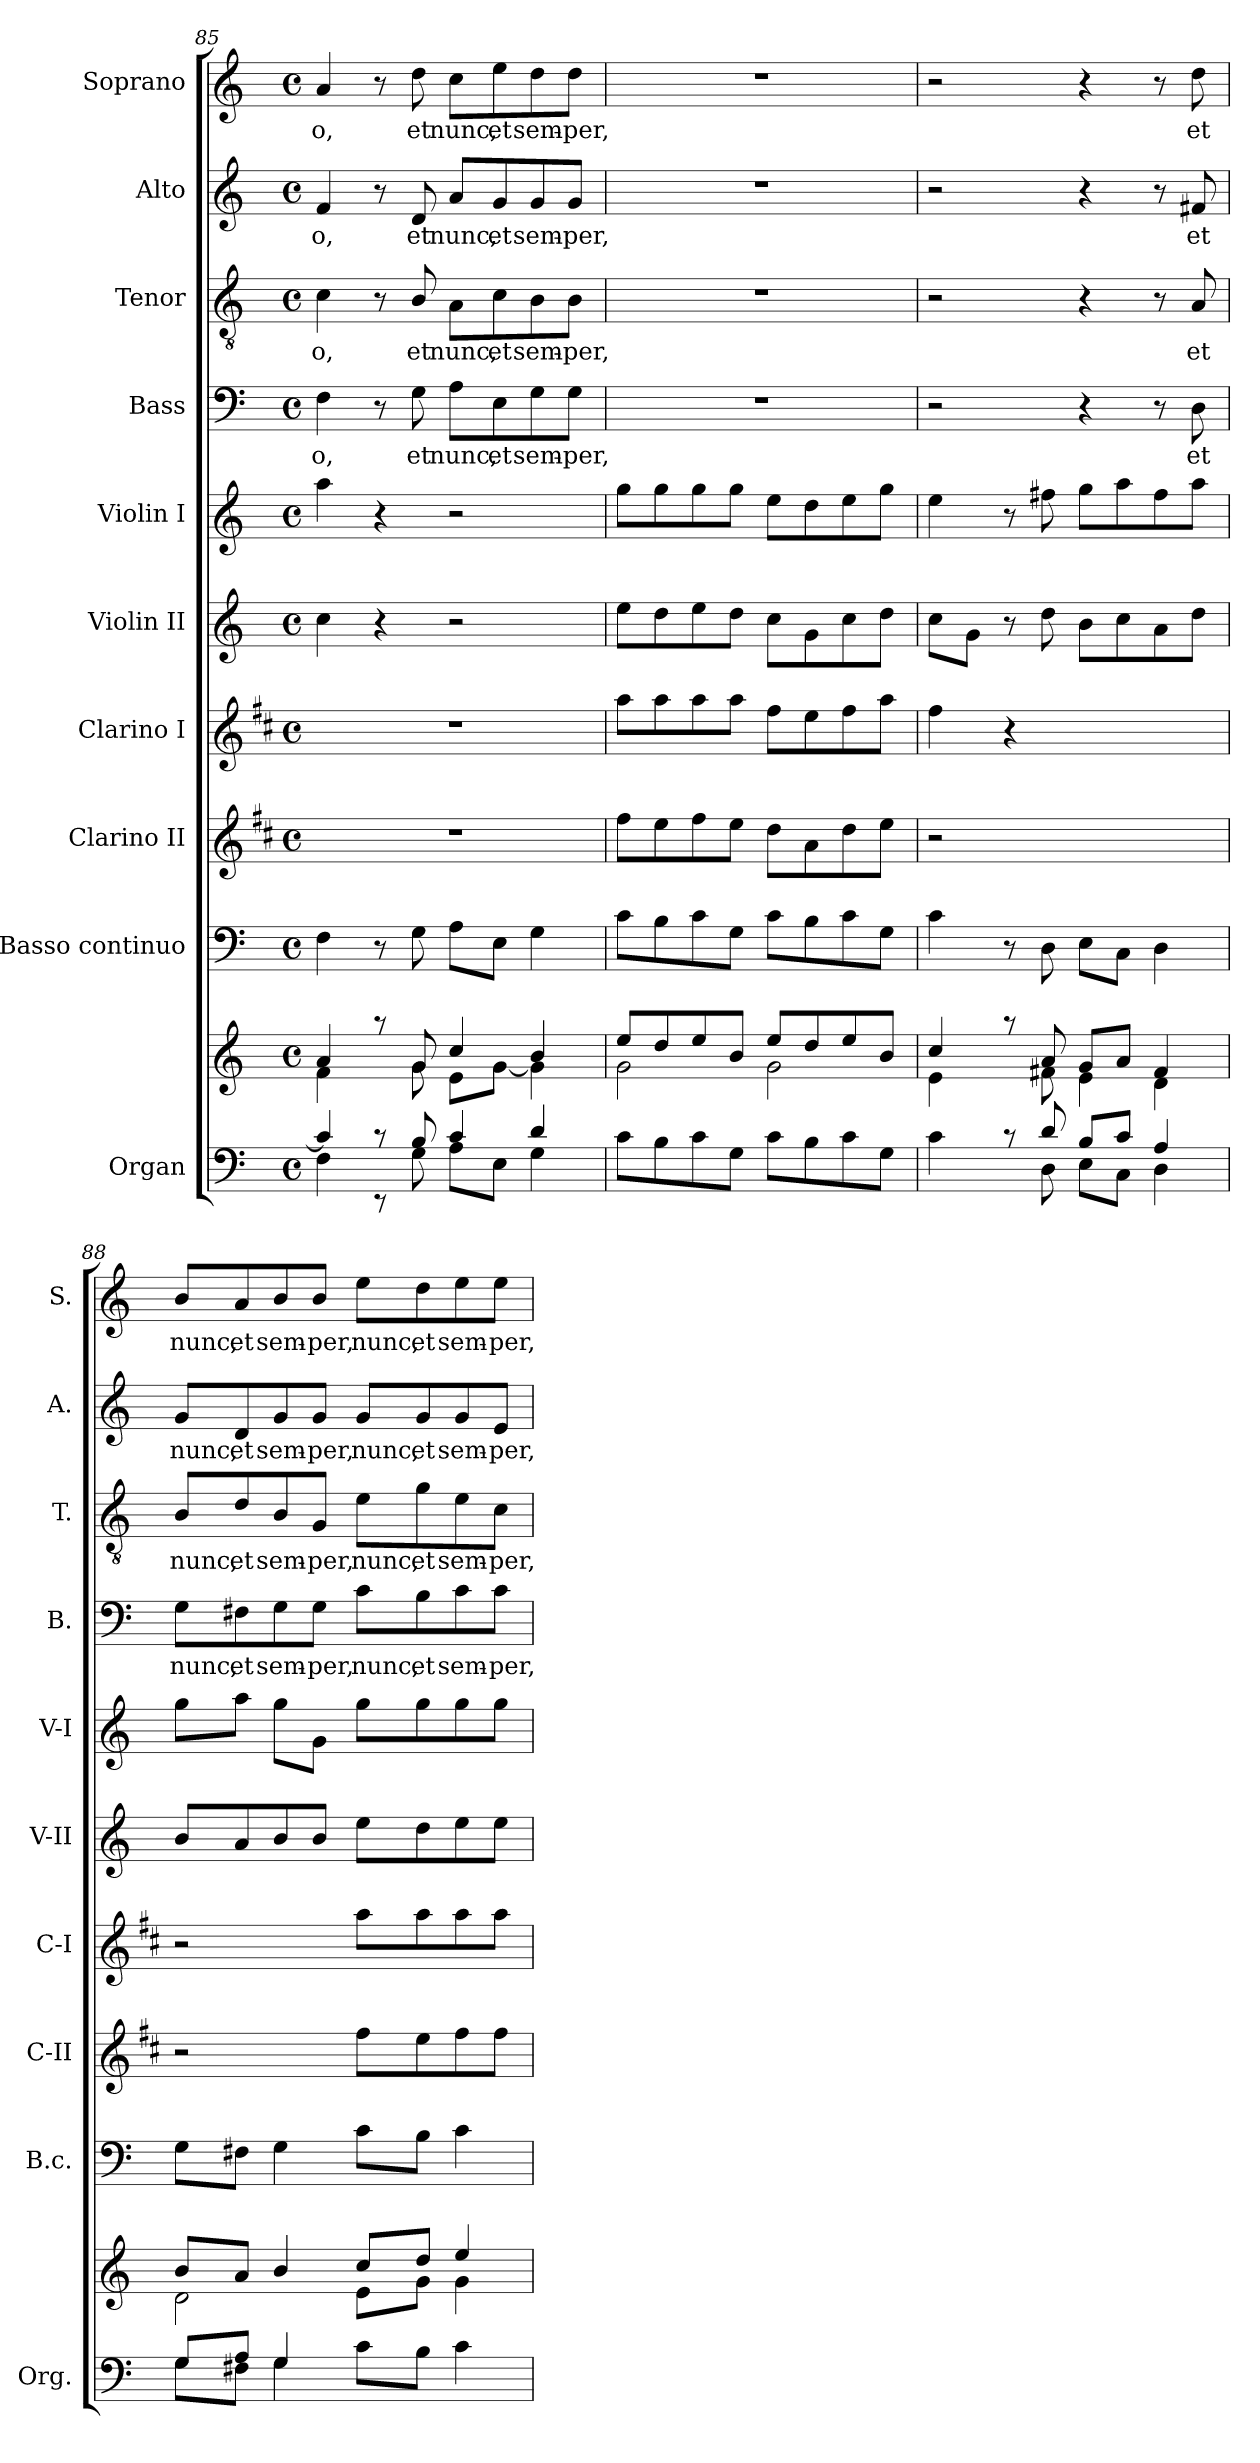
**kern	**kern	**kern	**kern	**kern	**kern	**kern	**kern	**text	**kern	**text	**kern	**text	**kern	**text
*part10	*part10	*part9	*part8	*part7	*part6	*part5	*part4	*part4	*part3	*part3	*part2	*part2	*part1	*part1
*staff11	*staff10	*staff9	*staff8	*staff7	*staff6	*staff5	*staff4	*staff4	*staff3	*staff3	*staff2	*staff2	*staff1	*staff1
*I"Organ	*	*I"Basso  continuo	*I"Clarino II	*I"Clarino I	*I"Violin II	*I"Violin I	*I"Bass	*	*I"Tenor	*	*I"Alto	*	*I"Soprano	*
*I'Org.	*	*I'B.c.	*I'C-II	*I'C-I	*I'V-II	*I'V-I	*I'B.	*	*I'T.	*	*I'A.	*	*I'S.	*
*clefF4	*clefG2	*clefF4	*clefG2	*clefG2	*clefG2	*clefG2	*clefF4	*	*clefGv2	*	*clefG2	*	*clefG2	*
*	*	*	*ITrd1c2	*ITrd1c2	*	*	*	*	*	*	*	*	*	*
*k[]	*k[]	*k[]	*k[]	*k[]	*k[]	*k[]	*k[]	*	*k[]	*	*k[]	*	*k[]	*
*C:	*C:	*C:	*C:	*C:	*C:	*C:	*C:	*	*C:	*	*C:	*	*C:	*
*M4/4	*M4/4	*M4/4	*M4/4	*M4/4	*M4/4	*M4/4	*M4/4	*	*M4/4	*	*M4/4	*	*M4/4	*
*met(c)	*met(c)	*met(c)	*met(c)	*met(c)	*met(c)	*met(c)	*met(c)	*	*met(c)	*	*met(c)	*	*met(c)	*
=85	=85	=85	=85	=85	=85	=85	=85	=85	=85	=85	=85	=85	=85	=85
*^	*^	*	*	*	*	*	*	*	*	*	*	*	*	*
!	!	!	!	!	!	!	!	!	!	!LO:LY:b	!	!LO:LY:b	!	!LO:LY:b	!	!LO:LY:b
4c/]	4F\	4a/	4f\	4F\	1r	1r	4cc\	4aa\	4F\	-o,	4c\	-o,	4f/	-o,	4a/	-o,
8rc	8rEE	8raa	8ryy	8r	.	.	4r	4r	8r	.	8r	.	8r	.	8r	.
!	!	!	!	!	!	!	!	!	!	!LO:LY:b	!	!LO:LY:b	!	!LO:LY:b	!	!LO:LY:b
8B/	8G\	8g/	8g\	8G\	.	.	.	.	8G\	et	8B/	et	8d/	et	8dd\	et
!	!	!	!	!	!	!	!	!	!	!LO:LY:b	!	!LO:LY:b	!	!LO:LY:b	!	!LO:LY:b
4c/	8A\L	4cc/	8e\L	8A\L	.	.	2r	2r	8A\L	nunc,	8A\L	nunc,	8a/L	nunc,	8cc\L	nunc,
!	!	!	!	!	!	!	!	!	!	!LO:LY:b	!	!LO:LY:b	!	!LO:LY:b	!	!LO:LY:b
.	8E\J	.	[<8g\J	8E\J	.	.	.	.	8E\	et	8c\	et	8g/	et	8ee\	et
!	!	!	!	!	!	!	!	!	!	!LO:LY:b	!	!LO:LY:b	!	!LO:LY:b	!	!LO:LY:b
4d/	4G\	4b/	4g\]	4G\	.	.	.	.	8G\	sem-	8B\	sem-	8g/	sem-	8dd\	sem-
!	!	!	!	!	!	!	!	!	!	!LO:LY:b	!	!LO:LY:b	!	!LO:LY:b	!	!LO:LY:b
.	.	.	.	.	.	.	.	.	8G\J	-per,	8B\J	-per,	8g/J	-per,	8dd\J	-per,
*v	*v	*	*	*	*	*	*	*	*	*	*	*	*	*	*	*
=86	=86	=86	=86	=86	=86	=86	=86	=86	=86	=86	=86	=86	=86	=86	=86
8c\L	8ee/L	2g\	8c\L	8ee\L	8gg\L	8ee\L	8gg\L	1r	.	1r	.	1r	.	1r	.
8B\	8dd/	.	8B\	8dd\	8gg\	8dd\	8gg\	.	.	.	.	.	.	.	.
8c\	8ee/	.	8c\	8ee\	8gg\	8ee\	8gg\	.	.	.	.	.	.	.	.
8G\J	8b/J	.	8G\J	8dd\J	8gg\J	8dd\J	8gg\J	.	.	.	.	.	.	.	.
8c\L	8ee/L	2g\	8c\L	8cc\L	8ee\L	8cc\L	8ee\L	.	.	.	.	.	.	.	.
8B\	8dd/	.	8B\	8g\	8dd\	8g\	8dd\	.	.	.	.	.	.	.	.
8c\	8ee/	.	8c\	8cc\	8ee\	8cc\	8ee\	.	.	.	.	.	.	.	.
8G\J	8b/J	.	8G\J	8dd\J	8gg\J	8dd\J	8gg\J	.	.	.	.	.	.	.	.
=87	=87	=87	=87	=87	=87	=87	=87	=87	=87	=87	=87	=87	=87	=87	=87
*^	*	*	*	*	*	*	*	*	*	*	*	*	*	*	*
4c\	4.ryy	4cc/	4e\	4c\	2r	4ee\	8cc\L	4ee\	2r	.	2r	.	2r	.	2r	.
.	.	.	.	.	.	.	8g\J	.	.	.	.	.	.	.	.	.
8rc	.	8raa	8ryy	8r	.	4r	8r	8r	.	.	.	.	.	.	.	.
8D\	8d/	8a/	8f#X\	8D\	.	.	8dd\	8ff#X\	.	.	.	.	.	.	.	.
8E\L	8B/L	8g/L	4e\	8E\L	2ryy	2ryy	8b\L	8gg\L	4r	.	4r	.	4r	.	4r	.
8C\J	8c/J	8a/J	.	8C\J	.	.	8cc\	8aa\	.	.	.	.	.	.	.	.
4D\	4A/	4f#/	4d\	4D\	.	.	8a\	8ff#\	8r	.	8r	.	8r	.	8r	.
!	!	!	!	!	!	!	!	!	!	!LO:LY:b	!	!LO:LY:b	!	!LO:LY:b	!	!LO:LY:b
.	.	.	.	.	.	.	8dd\J	8aa\J	8D\	et	8A/	et	8f#X/	et	8dd\	et
!!LO:PB:g=z
=88	=88	=88	=88	=88	=88	=88	=88	=88	=88	=88	=88	=88	=88	=88	=88	=88
!	!	!	!	!	!	!	!	!	!	!LO:LY:b	!	!LO:LY:b	!	!LO:LY:b	!	!LO:LY:b
8G/L	8G\L	8b/L	2d\	8G\L	2r	2r	8b/L	8gg\L	8G\L	nunc,	8B/L	nunc,	8g/L	nunc,	8b/L	nunc,
!	!	!	!	!	!	!	!	!	!	!LO:LY:b	!	!LO:LY:b	!	!LO:LY:b	!	!LO:LY:b
8A/J	8F#X\J	8a/J	.	8F#X\J	.	.	8a/	8aa\J	8F#X\	et	8d/	et	8d/	et	8a/	et
!	!	!	!	!	!	!	!	!	!	!LO:LY:b	!	!LO:LY:b	!	!LO:LY:b	!	!LO:LY:b
4G/	4G\	4b/	.	4G\	.	.	8b/	8gg\L	8G\	sem-	8B/	sem-	8g/	sem-	8b/	sem-
!	!	!	!	!	!	!	!	!	!	!LO:LY:b	!	!LO:LY:b	!	!LO:LY:b	!	!LO:LY:b
.	.	.	.	.	.	.	8b/J	8g\J	8G\J	-per,	8G/J	-per,	8g/J	-per,	8b/J	-per,
!	!	!	!	!	!	!	!	!	!	!LO:LY:b	!	!LO:LY:b	!	!LO:LY:b	!	!LO:LY:b
2ryy	8c\L	8cc/L	8e\L	8c\L	8ee\L	8gg\L	8ee\L	8gg\L	8c\L	nunc,	8e\L	nunc,	8g/L	nunc,	8ee\L	nunc,
!	!	!	!	!	!	!	!	!	!	!LO:LY:b	!	!LO:LY:b	!	!LO:LY:b	!	!LO:LY:b
.	8B\J	8dd/J	8g\J	8B\J	8dd\	8gg\	8dd\	8gg\	8B\	et	8g\	et	8g/	et	8dd\	et
!	!	!	!	!	!	!	!	!	!	!LO:LY:b	!	!LO:LY:b	!	!LO:LY:b	!	!LO:LY:b
.	4c\	4ee/	4g\	4c\	8ee\	8gg\	8ee\	8gg\	8c\	sem-	8e\	sem-	8g/	sem-	8ee\	sem-
!	!	!	!	!	!	!	!	!	!	!LO:LY:b	!	!LO:LY:b	!	!LO:LY:b	!	!LO:LY:b
.	.	.	.	.	8ee\J	8gg\J	8ee\J	8gg\J	8c\J	-per,	8c\J	-per,	8e/J	-per,	8ee\J	-per,
*v	*v	*	*	*	*	*	*	*	*	*	*	*	*	*	*	*
*	*v	*v	*	*	*	*	*	*	*	*	*	*	*	*	*
=	=	=	=	=	=	=	=	=	=	=	=	=	=	=
*-	*-	*-	*-	*-	*-	*-	*-	*-	*-	*-	*-	*-	*-	*-
